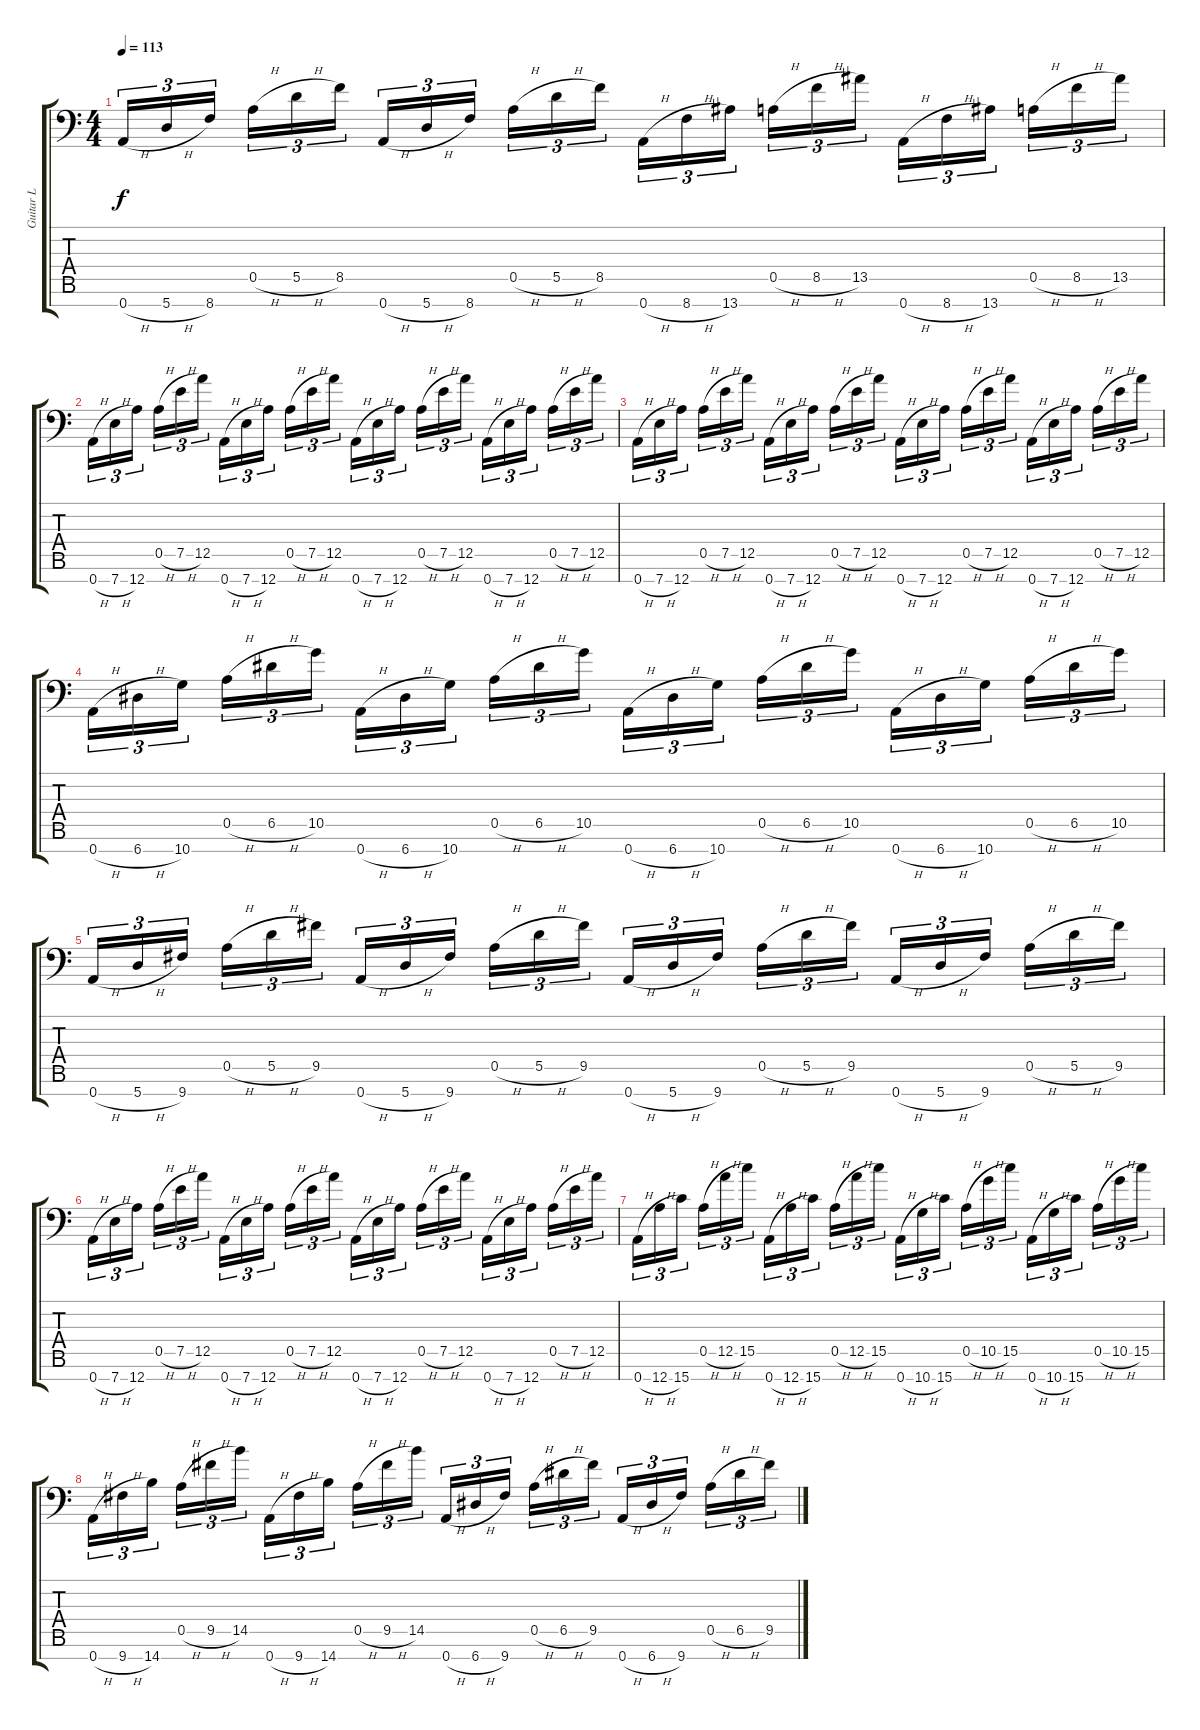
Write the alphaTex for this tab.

\track ("Guitar L" "Guitar L") {instrument distortionguitar}
\staff {score tabs}
\tuning (E4 B3 G3 D3 A2 E2 A1) {hide}
\ts (4 4)
\tempo 113
\clef f4
\ks c
0.7{h}.16{tu (3 2) dy f} 5.7{h}.16{tu (3 2)} 8.7.16{tu (3 2) beam splitsecondary} 0.5{h}.16{tu (3 2)} 5.5{h}.16{tu (3 2)} 8.5.16{tu (3 2)} 0.7{h}.16{tu (3 2)} 5.7{h}.16{tu (3 2)} 8.7.16{tu (3 2) beam splitsecondary} 0.5{h}.16{tu (3 2)} 5.5{h}.16{tu (3 2)} 8.5.16{tu (3 2)} 0.7{h}.16{tu (3 2)} 8.7{h}.16{tu (3 2)} 13.7.16{tu (3 2) beam splitsecondary} 0.5{h}.16{tu (3 2)} 8.5{h}.16{tu (3 2)} 13.5.16{tu (3 2)} 0.7{h}.16{tu (3 2)} 8.7{h}.16{tu (3 2)} 13.7.16{tu (3 2) beam splitsecondary} 0.5{h}.16{tu (3 2)} 8.5{h}.16{tu (3 2)} 13.5.16{tu (3 2)} |
0.7{h}.16{tu (3 2)} 7.7{h}.16{tu (3 2)} 12.7.16{tu (3 2) beam splitsecondary} 0.5{h}.16{tu (3 2)} 7.5{h}.16{tu (3 2)} 12.5.16{tu (3 2)} 0.7{h}.16{tu (3 2)} 7.7{h}.16{tu (3 2)} 12.7.16{tu (3 2) beam splitsecondary} 0.5{h}.16{tu (3 2)} 7.5{h}.16{tu (3 2)} 12.5.16{tu (3 2)} 0.7{h}.16{tu (3 2)} 7.7{h}.16{tu (3 2)} 12.7.16{tu (3 2) beam splitsecondary} 0.5{h}.16{tu (3 2)} 7.5{h}.16{tu (3 2)} 12.5.16{tu (3 2)} 0.7{h}.16{tu (3 2)} 7.7{h}.16{tu (3 2)} 12.7.16{tu (3 2) beam splitsecondary} 0.5{h}.16{tu (3 2)} 7.5{h}.16{tu (3 2)} 12.5.16{tu (3 2)} |
0.7{h}.16{tu (3 2)} 7.7{h}.16{tu (3 2)} 12.7.16{tu (3 2) beam splitsecondary} 0.5{h}.16{tu (3 2)} 7.5{h}.16{tu (3 2)} 12.5.16{tu (3 2)} 0.7{h}.16{tu (3 2)} 7.7{h}.16{tu (3 2)} 12.7.16{tu (3 2) beam splitsecondary} 0.5{h}.16{tu (3 2)} 7.5{h}.16{tu (3 2)} 12.5.16{tu (3 2)} 0.7{h}.16{tu (3 2)} 7.7{h}.16{tu (3 2)} 12.7.16{tu (3 2) beam splitsecondary} 0.5{h}.16{tu (3 2)} 7.5{h}.16{tu (3 2)} 12.5.16{tu (3 2)} 0.7{h}.16{tu (3 2)} 7.7{h}.16{tu (3 2)} 12.7.16{tu (3 2) beam splitsecondary} 0.5{h}.16{tu (3 2)} 7.5{h}.16{tu (3 2)} 12.5.16{tu (3 2)} |
0.7{h}.16{tu (3 2)} 6.7{h}.16{tu (3 2)} 10.7.16{tu (3 2) beam splitsecondary} 0.5{h}.16{tu (3 2)} 6.5{h}.16{tu (3 2)} 10.5.16{tu (3 2)} 0.7{h}.16{tu (3 2)} 6.7{h}.16{tu (3 2)} 10.7.16{tu (3 2) beam splitsecondary} 0.5{h}.16{tu (3 2)} 6.5{h}.16{tu (3 2)} 10.5.16{tu (3 2)} 0.7{h}.16{tu (3 2)} 6.7{h}.16{tu (3 2)} 10.7.16{tu (3 2) beam splitsecondary} 0.5{h}.16{tu (3 2)} 6.5{h}.16{tu (3 2)} 10.5.16{tu (3 2)} 0.7{h}.16{tu (3 2)} 6.7{h}.16{tu (3 2)} 10.7.16{tu (3 2) beam splitsecondary} 0.5{h}.16{tu (3 2)} 6.5{h}.16{tu (3 2)} 10.5.16{tu (3 2)} |
0.7{h}.16{tu (3 2)} 5.7{h}.16{tu (3 2)} 9.7.16{tu (3 2) beam splitsecondary} 0.5{h}.16{tu (3 2)} 5.5{h}.16{tu (3 2)} 9.5.16{tu (3 2)} 0.7{h}.16{tu (3 2)} 5.7{h}.16{tu (3 2)} 9.7.16{tu (3 2) beam splitsecondary} 0.5{h}.16{tu (3 2)} 5.5{h}.16{tu (3 2)} 9.5.16{tu (3 2)} 0.7{h}.16{tu (3 2)} 5.7{h}.16{tu (3 2)} 9.7.16{tu (3 2) beam splitsecondary} 0.5{h}.16{tu (3 2)} 5.5{h}.16{tu (3 2)} 9.5.16{tu (3 2)} 0.7{h}.16{tu (3 2)} 5.7{h}.16{tu (3 2)} 9.7.16{tu (3 2) beam splitsecondary} 0.5{h}.16{tu (3 2)} 5.5{h}.16{tu (3 2)} 9.5.16{tu (3 2)} |
0.7{h}.16{tu (3 2)} 7.7{h}.16{tu (3 2)} 12.7.16{tu (3 2) beam splitsecondary} 0.5{h}.16{tu (3 2)} 7.5{h}.16{tu (3 2)} 12.5.16{tu (3 2)} 0.7{h}.16{tu (3 2)} 7.7{h}.16{tu (3 2)} 12.7.16{tu (3 2) beam splitsecondary} 0.5{h}.16{tu (3 2)} 7.5{h}.16{tu (3 2)} 12.5.16{tu (3 2)} 0.7{h}.16{tu (3 2)} 7.7{h}.16{tu (3 2)} 12.7.16{tu (3 2) beam splitsecondary} 0.5{h}.16{tu (3 2)} 7.5{h}.16{tu (3 2)} 12.5.16{tu (3 2)} 0.7{h}.16{tu (3 2)} 7.7{h}.16{tu (3 2)} 12.7.16{tu (3 2) beam splitsecondary} 0.5{h}.16{tu (3 2)} 7.5{h}.16{tu (3 2)} 12.5.16{tu (3 2)} |
0.7{h}.16{tu (3 2)} 12.7{h}.16{tu (3 2)} 15.7.16{tu (3 2) beam splitsecondary} 0.5{h}.16{tu (3 2)} 12.5{h}.16{tu (3 2)} 15.5.16{tu (3 2)} 0.7{h}.16{tu (3 2)} 12.7{h}.16{tu (3 2)} 15.7.16{tu (3 2) beam splitsecondary} 0.5{h}.16{tu (3 2)} 12.5{h}.16{tu (3 2)} 15.5.16{tu (3 2)} 0.7{h}.16{tu (3 2)} 10.7{h}.16{tu (3 2)} 15.7.16{tu (3 2) beam splitsecondary} 0.5{h}.16{tu (3 2)} 10.5{h}.16{tu (3 2)} 15.5.16{tu (3 2)} 0.7{h}.16{tu (3 2)} 10.7{h}.16{tu (3 2)} 15.7.16{tu (3 2) beam splitsecondary} 0.5{h}.16{tu (3 2)} 10.5{h}.16{tu (3 2)} 15.5.16{tu (3 2)} |
0.7{h}.16{tu (3 2)} 9.7{h}.16{tu (3 2)} 14.7.16{tu (3 2) beam splitsecondary} 0.5{h}.16{tu (3 2)} 9.5{h}.16{tu (3 2)} 14.5.16{tu (3 2)} 0.7{h}.16{tu (3 2)} 9.7{h}.16{tu (3 2)} 14.7.16{tu (3 2) beam splitsecondary} 0.5{h}.16{tu (3 2)} 9.5{h}.16{tu (3 2)} 14.5.16{tu (3 2)} 0.7{h}.16{tu (3 2)} 6.7{h}.16{tu (3 2)} 9.7.16{tu (3 2) beam splitsecondary} 0.5{h}.16{tu (3 2)} 6.5{h}.16{tu (3 2)} 9.5.16{tu (3 2)} 0.7{h}.16{tu (3 2)} 6.7{h}.16{tu (3 2)} 9.7.16{tu (3 2) beam splitsecondary} 0.5{h}.16{tu (3 2)} 6.5{h}.16{tu (3 2)} 9.5.16{tu (3 2)}
